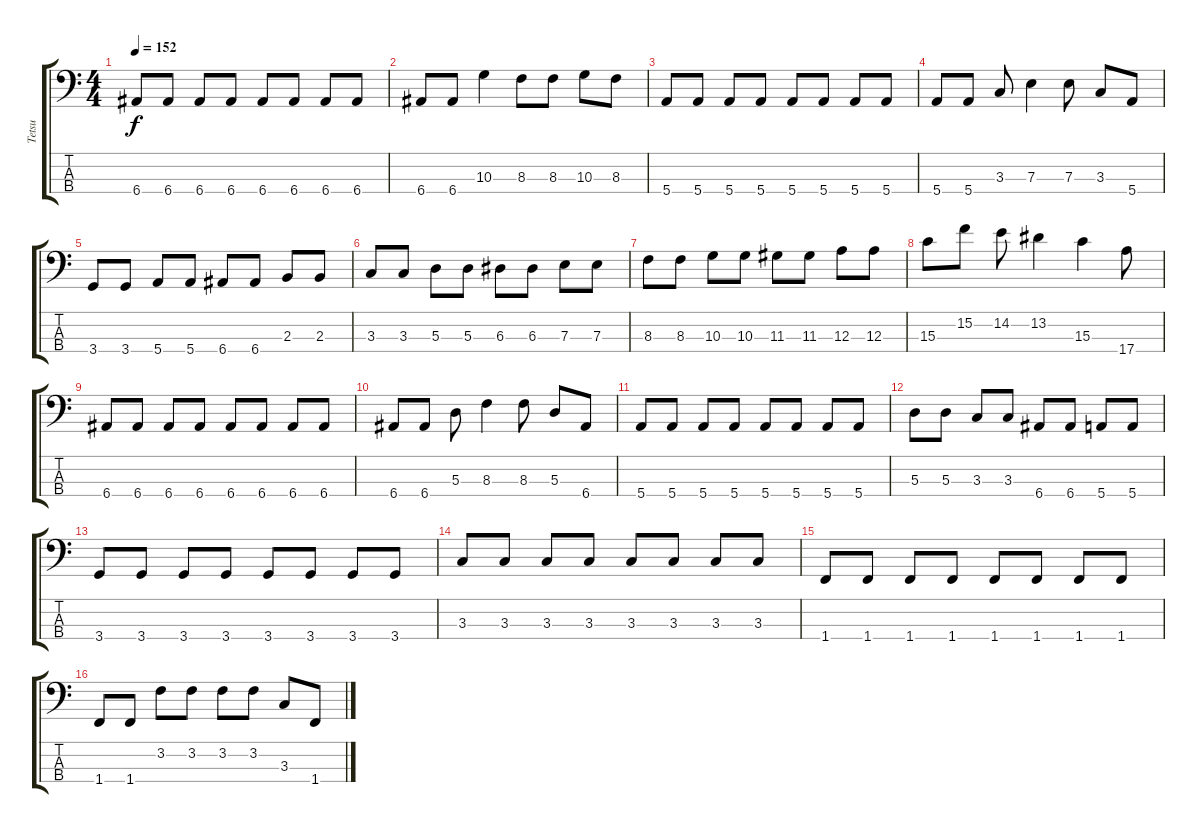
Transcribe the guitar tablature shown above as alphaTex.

\track ("Tetsu" "Tetsu") {instrument electricbasspick}
\staff {score tabs}
\tuning (G2 D2 A1 E1) {hide}
\ts (4 4)
\tempo 152
\clef f4
\ks c
6.4.8{dy f} 6.4.8 6.4.8 6.4.8 6.4.8 6.4.8 6.4.8 6.4.8 |
6.4.8 6.4.8 10.3.4 8.3.8 8.3.8 10.3.8 8.3.8 |
5.4.8 5.4.8 5.4.8 5.4.8 5.4.8 5.4.8 5.4.8 5.4.8 |
5.4.8 5.4.8 3.3.8 7.3.4 7.3.8 3.3.8 5.4.8 |
3.4.8 3.4.8 5.4.8 5.4.8 6.4.8 6.4.8 2.3.8 2.3.8 |
3.3.8 3.3.8 5.3.8 5.3.8 6.3.8 6.3.8 7.3.8 7.3.8 |
8.3.8 8.3.8 10.3.8 10.3.8 11.3.8 11.3.8 12.3.8 12.3.8 |
15.3.8 15.2.8 14.2.8 13.2.4 15.3.4 17.4.8 |
6.4.8 6.4.8 6.4.8 6.4.8 6.4.8 6.4.8 6.4.8 6.4.8 |
6.4.8 6.4.8 5.3.8 8.3.4 8.3.8 5.3.8 6.4.8 |
5.4.8 5.4.8 5.4.8 5.4.8 5.4.8 5.4.8 5.4.8 5.4.8 |
5.3.8 5.3.8 3.3.8 3.3.8 6.4.8 6.4.8 5.4.8 5.4.8 |
3.4.8 3.4.8 3.4.8 3.4.8 3.4.8 3.4.8 3.4.8 3.4.8 |
3.3.8 3.3.8 3.3.8 3.3.8 3.3.8 3.3.8 3.3.8 3.3.8 |
1.4.8 1.4.8 1.4.8 1.4.8 1.4.8 1.4.8 1.4.8 1.4.8 |
1.4.8 1.4.8 3.2.8 3.2.8 3.2.8 3.2.8 3.3.8 1.4.8
